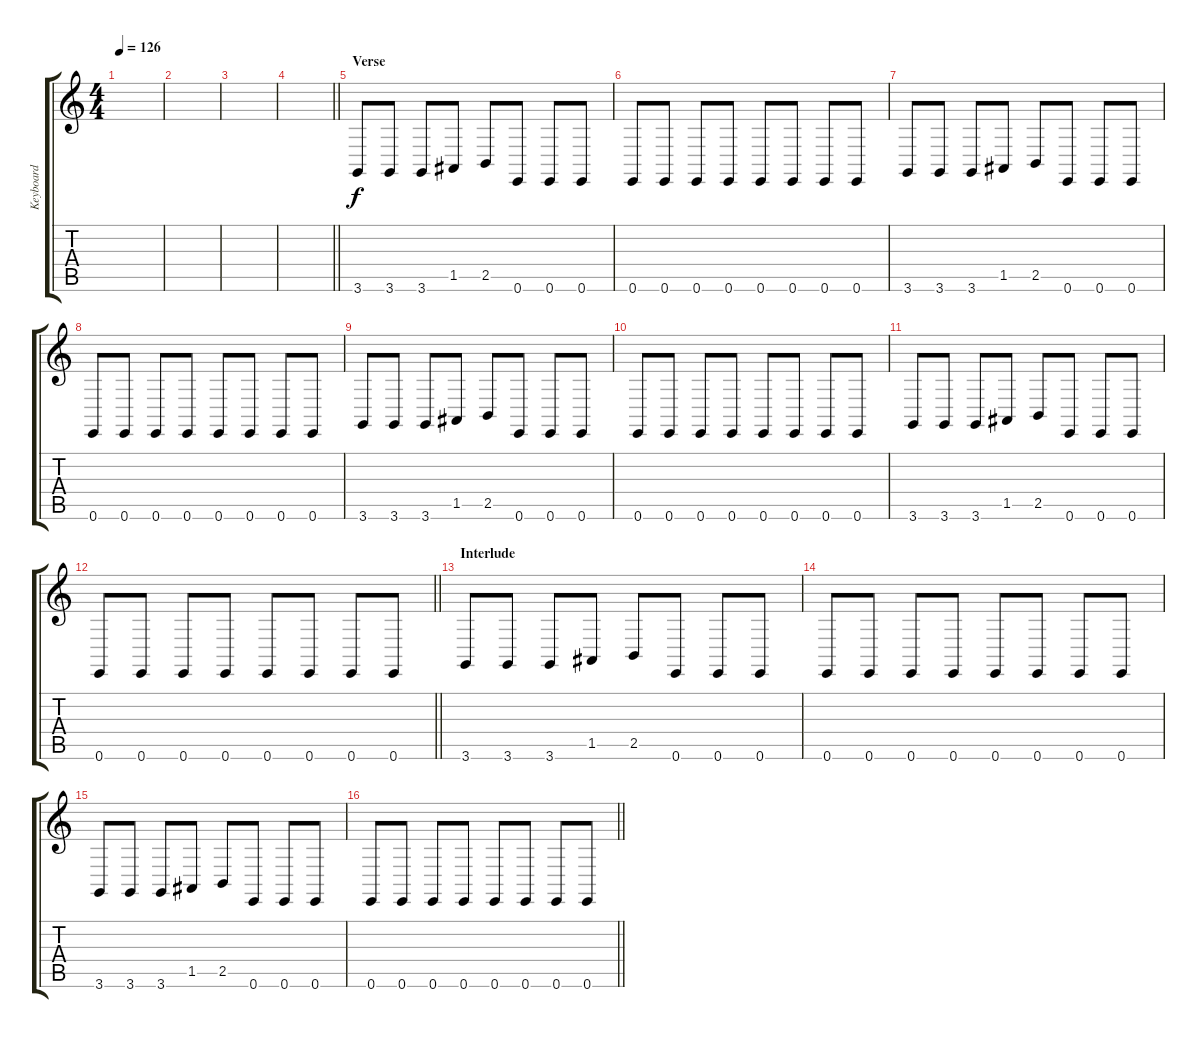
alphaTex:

\track ("Keyboard" "Keyboard") {instrument lead8bassandlead}
\staff {score tabs}
\tuning (E4 B3 G3 D3 A2 E2) {hide}
\ts (4 4)
\tempo 126
\clef g2
\ks c
|
|
|
\barLineRight lightlight
|
\section ("" "Verse")
3.6.8 3.6.8 3.6.8 1.5.8 2.5.8 0.6.8 0.6.8 0.6.8 |
0.6.8 0.6.8 0.6.8 0.6.8 0.6.8 0.6.8 0.6.8 0.6.8 |
3.6.8 3.6.8 3.6.8 1.5.8 2.5.8 0.6.8 0.6.8 0.6.8 |
0.6.8 0.6.8 0.6.8 0.6.8 0.6.8 0.6.8 0.6.8 0.6.8 |
3.6.8 3.6.8 3.6.8 1.5.8 2.5.8 0.6.8 0.6.8 0.6.8 |
0.6.8 0.6.8 0.6.8 0.6.8 0.6.8 0.6.8 0.6.8 0.6.8 |
3.6.8 3.6.8 3.6.8 1.5.8 2.5.8 0.6.8 0.6.8 0.6.8 |
\barLineRight lightlight
0.6.8 0.6.8 0.6.8 0.6.8 0.6.8 0.6.8 0.6.8 0.6.8 |
\section ("" "Interlude")
3.6.8 3.6.8 3.6.8 1.5.8 2.5.8 0.6.8 0.6.8 0.6.8 |
0.6.8 0.6.8 0.6.8 0.6.8 0.6.8 0.6.8 0.6.8 0.6.8 |
3.6.8 3.6.8 3.6.8 1.5.8 2.5.8 0.6.8 0.6.8 0.6.8 |
\barLineRight lightlight
0.6.8 0.6.8 0.6.8 0.6.8 0.6.8 0.6.8 0.6.8 0.6.8
